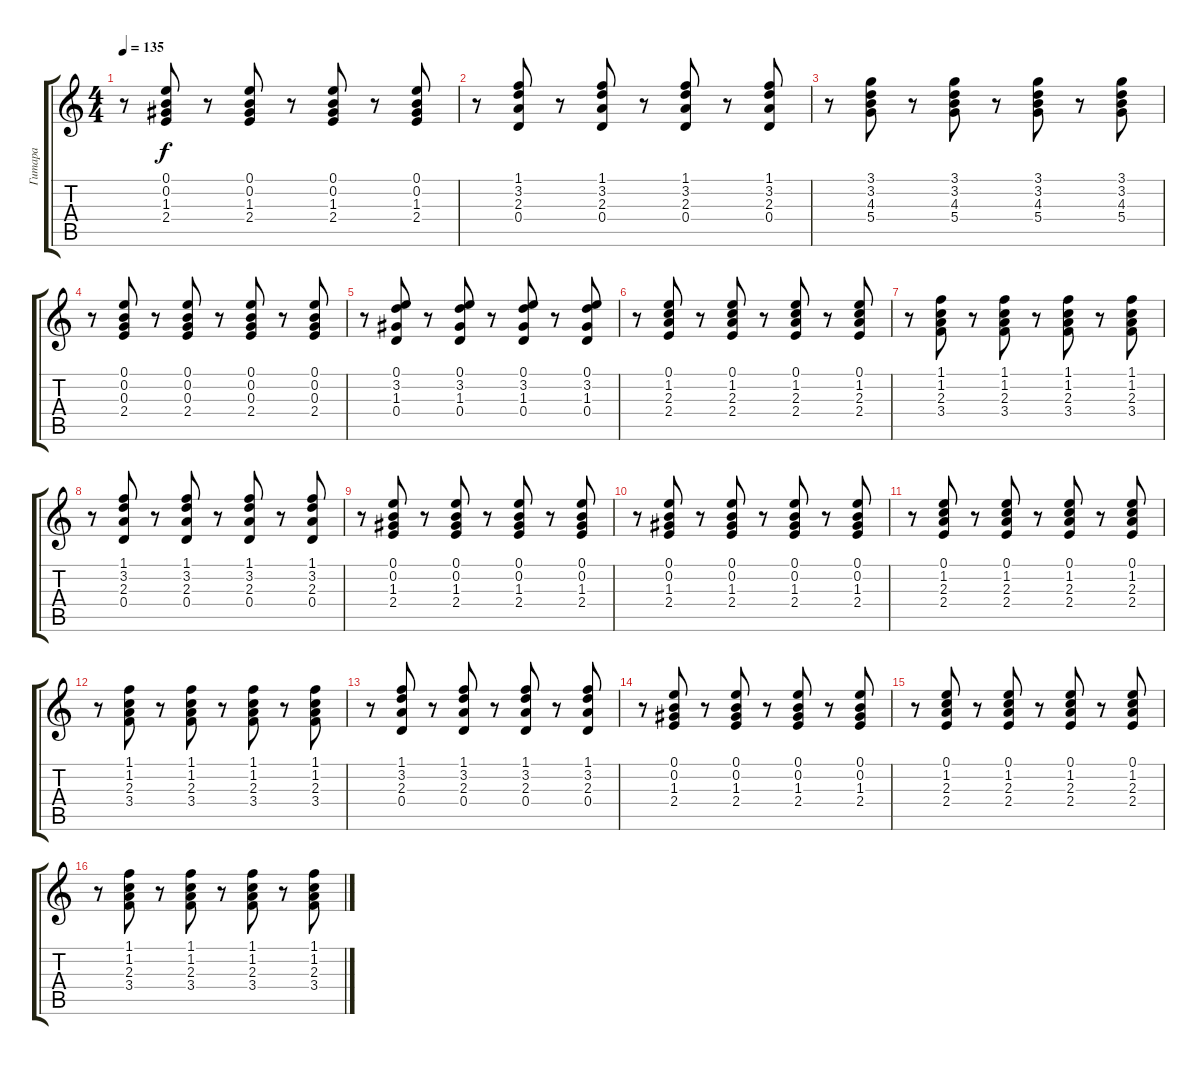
\track ("Гитара" "Гитара") {instrument electricguitarclean}
\staff {score tabs}
\tuning (E4 B3 G3 D3 A2 E2) {hide}
\ts (4 4)
\tempo 135
\clef g2
\ks c
r.8{dy f} (0.1 0.2 1.3 2.4).8 r.8 (0.1 0.2 1.3 2.4).8 r.8 (0.1 0.2 1.3 2.4).8 r.8 (0.1 0.2 1.3 2.4).8 |
r.8 (1.1 3.2 2.3 0.4).8 r.8 (1.1 3.2 2.3 0.4).8 r.8 (1.1 3.2 2.3 0.4).8 r.8 (1.1 3.2 2.3 0.4).8 |
r.8 (3.1 3.2 4.3 5.4).8 r.8 (3.1 3.2 4.3 5.4).8 r.8 (3.1 3.2 4.3 5.4).8 r.8 (3.1 3.2 4.3 5.4).8 |
r.8 (0.1 0.2 0.3 2.4).8 r.8 (0.1 0.2 0.3 2.4).8 r.8 (0.1 0.2 0.3 2.4).8 r.8 (0.1 0.2 0.3 2.4).8 |
r.8 (0.1 3.2 1.3 0.4).8 r.8 (0.1 3.2 1.3 0.4).8 r.8 (0.1 3.2 1.3 0.4).8 r.8 (0.1 3.2 1.3 0.4).8 |
r.8 (0.1 1.2 2.3 2.4).8 r.8 (0.1 1.2 2.3 2.4).8 r.8 (0.1 1.2 2.3 2.4).8 r.8 (0.1 1.2 2.3 2.4).8 |
r.8 (1.1 1.2 2.3 3.4).8 r.8 (1.1 1.2 2.3 3.4).8 r.8 (1.1 1.2 2.3 3.4).8 r.8 (1.1 1.2 2.3 3.4).8 |
r.8 (1.1 3.2 2.3 0.4).8 r.8 (1.1 3.2 2.3 0.4).8 r.8 (1.1 3.2 2.3 0.4).8 r.8 (1.1 3.2 2.3 0.4).8 |
r.8 (0.1 0.2 1.3 2.4).8 r.8 (0.1 0.2 1.3 2.4).8 r.8 (0.1 0.2 1.3 2.4).8 r.8 (0.1 0.2 1.3 2.4).8 |
r.8 (0.1 0.2 1.3 2.4).8 r.8 (0.1 0.2 1.3 2.4).8 r.8 (0.1 0.2 1.3 2.4).8 r.8 (0.1 0.2 1.3 2.4).8 |
r.8 (0.1 1.2 2.3 2.4).8 r.8 (0.1 1.2 2.3 2.4).8 r.8 (0.1 1.2 2.3 2.4).8 r.8 (0.1 1.2 2.3 2.4).8 |
r.8 (1.1 1.2 2.3 3.4).8 r.8 (1.1 1.2 2.3 3.4).8 r.8 (1.1 1.2 2.3 3.4).8 r.8 (1.1 1.2 2.3 3.4).8 |
r.8 (1.1 3.2 2.3 0.4).8 r.8 (1.1 3.2 2.3 0.4).8 r.8 (1.1 3.2 2.3 0.4).8 r.8 (1.1 3.2 2.3 0.4).8 |
r.8 (0.1 0.2 1.3 2.4).8 r.8 (0.1 0.2 1.3 2.4).8 r.8 (0.1 0.2 1.3 2.4).8 r.8 (0.1 0.2 1.3 2.4).8 |
r.8 (0.1 1.2 2.3 2.4).8 r.8 (0.1 1.2 2.3 2.4).8 r.8 (0.1 1.2 2.3 2.4).8 r.8 (0.1 1.2 2.3 2.4).8 |
r.8 (1.1 1.2 2.3 3.4).8 r.8 (1.1 1.2 2.3 3.4).8 r.8 (1.1 1.2 2.3 3.4).8 r.8 (1.1 1.2 2.3 3.4).8
